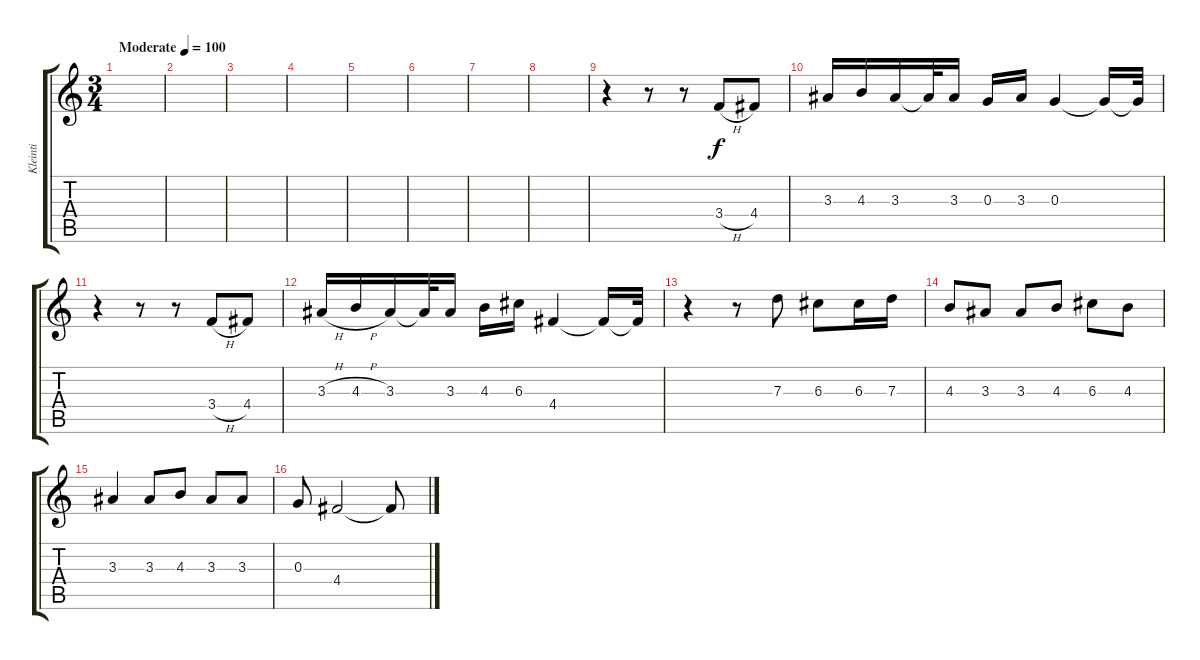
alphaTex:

\track ("Kleinti" "Kleinti") {instrument acousticguitarnylon}
\staff {score tabs}
\tuning (E4 B3 G3 D3 A2 E2) {hide}
\ts (3 4)
\tempo (100 "Moderate")
\clef g2
\ks c
|
|
|
|
|
|
|
|
r.4 r.8 r.8 3.4{h}.8 4.4.8 |
3.3.16 4.3.16 3.3.16 3.3{t}.32 3.3.16 0.3.16 3.3.16 0.3.4 0.3{t}.16 0.3{t}.32 |
r.4 r.8 r.8 3.4{h}.8 4.4.8 |
3.3{h}.16 4.3{h}.16 3.3.16 3.3{t}.32 3.3.16 4.3.16 6.3.16 4.4.4 4.4{t}.16 4.4{t}.32 |
r.4 r.8 7.3.8 6.3.8 6.3.16 7.3.16 |
4.3.8 3.3.8 3.3.8 4.3.8 6.3.8 4.3.8 |
3.3.4 3.3.8 4.3.8 3.3.8 3.3.8 |
0.3.8 4.4.2 4.4{t}.8
